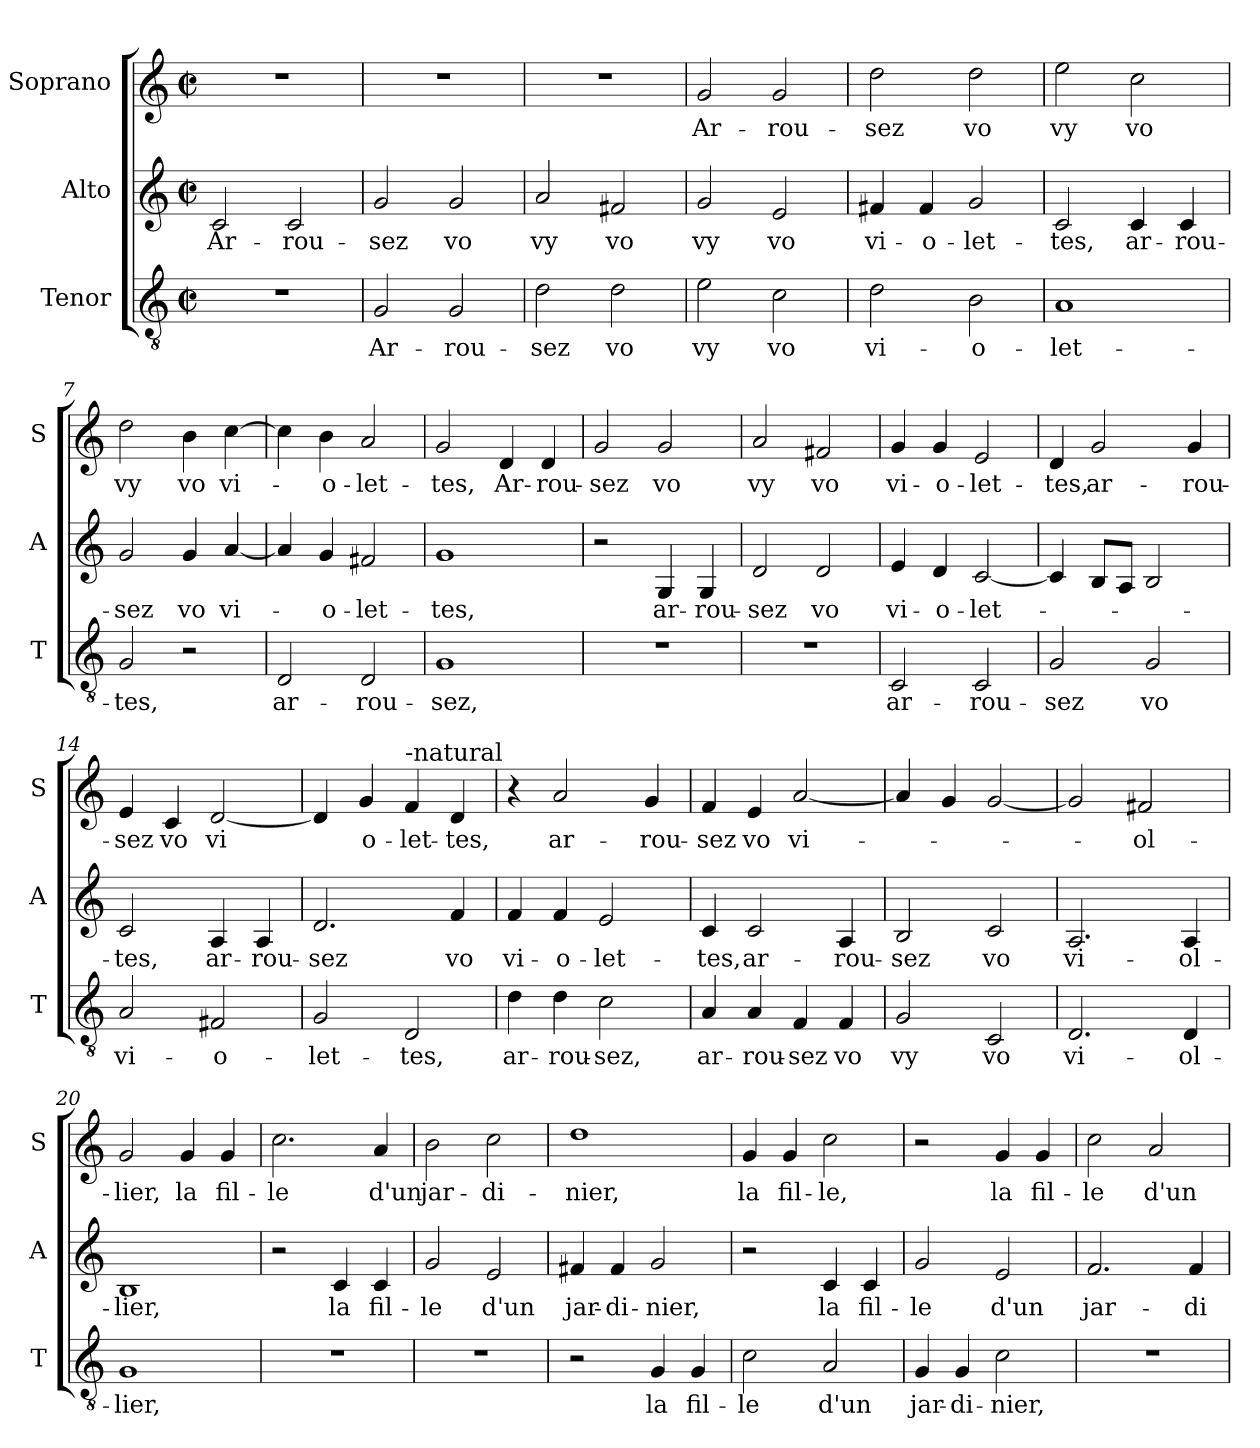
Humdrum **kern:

**kern	**text	**kern	**text	**kern	**text
*part3	*part3	*part2	*part2	*part1	*part1
*staff3	*staff3	*staff2	*staff2	*staff1	*staff1
*I"Tenor	*	*I"Alto	*	*I"Soprano	*
*I'T	*	*I'A	*	*I'S	*
*clefGv2	*	*clefG2	*	*clefG2	*
*k[]	*	*k[]	*	*k[]	*
*C:	*	*C:	*	*C:	*
*M2/2	*	*M2/2	*	*M2/2	*
*met(c|)	*	*met(c|)	*	*met(c|)	*
=1	=1	=1	=1	=1	=1
!	!	!	!LO:LY:b	!	!
1r	.	2c/	Ar-	1r	.
!	!	!	!LO:LY:b	!	!
.	.	2c/	-rou-	.	.
=2	=2	=2	=2	=2	=2
!	!LO:LY:b	!	!LO:LY:b	!	!
2G/	Ar-	2g/	-sez	1r	.
!	!LO:LY:b	!	!LO:LY:b	!	!
2G/	-rou-	2g/	vo	.	.
=3	=3	=3	=3	=3	=3
!	!LO:LY:b	!	!LO:LY:b	!	!
2d\	-sez	2a/	vy	1r	.
!	!LO:LY:b	!	!LO:LY:b	!	!
2d\	vo	2f#X/	vo	.	.
=4	=4	=4	=4	=4	=4
!	!LO:LY:b	!	!LO:LY:b	!	!LO:LY:b
2e\	vy	2g/	vy	2g/	Ar-
!	!LO:LY:b	!	!LO:LY:b	!	!LO:LY:b
2c\	vo	2e/	vo	2g/	-rou-
=5	=5	=5	=5	=5	=5
!	!LO:LY:b	!	!LO:LY:b	!	!LO:LY:b
2d\	vi-	4f#X/	vi-	2dd\	-sez
!	!	!	!LO:LY:b	!	!
.	.	4f#/	-o-	.	.
!	!LO:LY:b	!	!LO:LY:b	!	!LO:LY:b
2B\	-o-	2g/	-let-	2dd\	vo
!!LO:LB:g=z
=6	=6	=6	=6	=6	=6
!	!LO:LY:b	!	!LO:LY:b	!	!LO:LY:b
1A	-let-	2c/	-tes,	2ee\	vy
!	!	!	!LO:LY:b	!	!LO:LY:b
.	.	4c/	ar-	2cc\	vo
!	!	!	!LO:LY:b	!	!
.	.	4c/	-rou-	.	.
=7	=7	=7	=7	=7	=7
!	!LO:LY:b	!	!LO:LY:b	!	!LO:LY:b
2G/	-tes,	2g/	-sez	2dd\	vy
!	!	!	!LO:LY:b	!	!LO:LY:b
2r	.	4g/	vo	4b\	vo
!	!	!	!LO:LY:b	!	!LO:LY:b
.	.	[4a/	vi-	[4cc\	vi-
=8	=8	=8	=8	=8	=8
!	!LO:LY:b	!	!	!	!
2D/	ar-	4a/]	.	4cc\]	.
!	!	!	!LO:LY:b	!	!LO:LY:b
.	.	4g/	-o-	4b\	-o-
!	!LO:LY:b	!	!LO:LY:b	!	!LO:LY:b
2D/	-rou-	2f#X/	-let-	2a/	-let-
=9	=9	=9	=9	=9	=9
!	!LO:LY:b	!	!LO:LY:b	!	!LO:LY:b
1G	-sez,	1g	-tes,	2g/	-tes,
!	!	!	!	!	!LO:LY:b
.	.	.	.	4d/	Ar-
!	!	!	!	!	!LO:LY:b
.	.	.	.	4d/	-rou-
=10	=10	=10	=10	=10	=10
!	!	!	!	!	!LO:LY:b
1r	.	2r	.	2g/	-sez
!	!	!	!LO:LY:b	!	!LO:LY:b
.	.	4G/	ar-	2g/	vo
!	!	!	!LO:LY:b	!	!
.	.	4G/	-rou-	.	.
=11	=11	=11	=11	=11	=11
!	!	!	!LO:LY:b	!	!LO:LY:b
1r	.	2d/	-sez	2a/	vy
!	!	!	!LO:LY:b	!	!LO:LY:b
.	.	2d/	vo	2f#X/	vo
!!LO:LB:g=z
=12	=12	=12	=12	=12	=12
!	!LO:LY:b	!	!LO:LY:b	!	!LO:LY:b
2C/	ar-	4e/	vi-	4g/	vi-
!	!	!	!LO:LY:b	!	!LO:LY:b
.	.	4d/	-o-	4g/	-o-
!	!LO:LY:b	!	!LO:LY:b	!	!LO:LY:b
2C/	-rou-	[2c/	-let-	2e/	-let-
=13	=13	=13	=13	=13	=13
!	!LO:LY:b	!	!	!	!LO:LY:b
2G/	-sez	4c/]	.	4d/	-tes,
!	!	!	!	!	!LO:LY:b
.	.	8B/L	.	2g/	ar-
.	.	8A/J	.	.	.
!	!LO:LY:b	!	!	!	!
2G/	vo	2B/	.	.	.
!	!	!	!	!	!LO:LY:b
.	.	.	.	4g/	-rou-
=14	=14	=14	=14	=14	=14
!	!LO:LY:b	!	!LO:LY:b	!	!LO:LY:b
2A/	vi-	2c/	-tes,	4e/	-sez
!	!	!	!	!	!LO:LY:b
.	.	.	.	4c/	vo
!	!LO:LY:b	!	!LO:LY:b	!	!LO:LY:b
2F#X/	-o-	4A/	ar-	[2d/	vi
!	!	!	!LO:LY:b	!	!
.	.	4A/	-rou-	.	.
=15	=15	=15	=15	=15	=15
!	!LO:LY:b	!	!LO:LY:b	!	!
2G/	-let-	2.d/	-sez	4d/]	.
!	!	!	!	!	!LO:LY:b
.	.	.	.	4g/	o-
!	!	!	!	!LO:TX:a:t=-natural	!
!	!LO:LY:b	!	!	!	!LO:LY:b
2D/	-tes,	.	.	4f/	-let-
!	!	!	!LO:LY:b	!	!LO:LY:b
.	.	4f/	vo	4d/	-tes,
=16	=16	=16	=16	=16	=16
!	!LO:LY:b	!	!LO:LY:b	!	!
4d\	ar-	4f/	vi-	4r	.
!	!LO:LY:b	!	!LO:LY:b	!	!LO:LY:b
4d\	-rou-	4f/	-o-	2a/	ar-
!	!LO:LY:b	!	!LO:LY:b	!	!
2c\	-sez,	2e/	-let-	.	.
!	!	!	!	!	!LO:LY:b
.	.	.	.	4g/	-rou-
=17	=17	=17	=17	=17	=17
!	!LO:LY:b	!	!LO:LY:b	!	!LO:LY:b
4A/	ar-	4c/	-tes,	4f/	-sez
!	!LO:LY:b	!	!LO:LY:b	!	!LO:LY:b
4A/	-rou-	2c/	ar-	4e/	vo
!	!LO:LY:b	!	!	!	!LO:LY:b
4F/	-sez	.	.	[2a/	vi-
!	!LO:LY:b	!	!LO:LY:b	!	!
4F/	vo	4A/	-rou-	.	.
!!LO:PB:g=z
=18	=18	=18	=18	=18	=18
!	!LO:LY:b	!	!LO:LY:b	!	!
2G/	vy	2B/	-sez	4a/]	.
.	.	.	.	4g/	.
!	!LO:LY:b	!	!LO:LY:b	!	!
2C/	vo	2c/	vo	[2g/	.
=19	=19	=19	=19	=19	=19
!	!LO:LY:b	!	!LO:LY:b	!	!
2.D/	vi-	2.A/	vi-	2g/]	.
!	!	!	!	!	!LO:LY:b
.	.	.	.	2f#X/	-ol-
!	!LO:LY:b	!	!LO:LY:b	!	!
4D/	-ol-	4A/	-ol-	.	.
=20	=20	=20	=20	=20	=20
!	!LO:LY:b	!	!LO:LY:b	!	!LO:LY:b
1G	-lier,	1B	-lier,	2g/	-lier,
!	!	!	!	!	!LO:LY:b
.	.	.	.	4g/	la
!	!	!	!	!	!LO:LY:b
.	.	.	.	4g/	fil-
=21	=21	=21	=21	=21	=21
!	!	!	!	!	!LO:LY:b
1r	.	2r	.	2.cc\	-le
!	!	!	!LO:LY:b	!	!
.	.	4c/	la	.	.
!	!	!	!LO:LY:b	!	!LO:LY:b
.	.	4c/	fil-	4a/	d'un
=22	=22	=22	=22	=22	=22
!	!	!	!LO:LY:b	!	!LO:LY:b
1r	.	2g/	-le	2b\	jar-
!	!	!	!LO:LY:b	!	!LO:LY:b
.	.	2e/	d'un	2cc\	-di-
=23	=23	=23	=23	=23	=23
!	!	!	!LO:LY:b	!	!LO:LY:b
2r	.	4f#X/	jar-	1dd	-nier,
!	!	!	!LO:LY:b	!	!
.	.	4f#/	-di-	.	.
!	!LO:LY:b	!	!LO:LY:b	!	!
4G/	la	2g/	-nier,	.	.
!	!LO:LY:b	!	!	!	!
4G/	fil-	.	.	.	.
!!LO:LB:g=z
=24	=24	=24	=24	=24	=24
!	!LO:LY:b	!	!	!	!LO:LY:b
2c\	-le	2r	.	4g/	la
!	!	!	!	!	!LO:LY:b
.	.	.	.	4g/	fil-
!	!LO:LY:b	!	!LO:LY:b	!	!LO:LY:b
2A/	d'un	4c/	la	2cc\	-le,
!	!	!	!LO:LY:b	!	!
.	.	4c/	fil-	.	.
=25	=25	=25	=25	=25	=25
!	!LO:LY:b	!	!LO:LY:b	!	!
4G/	jar-	2g/	-le	2r	.
!	!LO:LY:b	!	!	!	!
4G/	-di-	.	.	.	.
!	!LO:LY:b	!	!LO:LY:b	!	!LO:LY:b
2c\	-nier,	2e/	d'un	4g/	la
!	!	!	!	!	!LO:LY:b
.	.	.	.	4g/	fil-
=26	=26	=26	=26	=26	=26
!	!	!	!LO:LY:b	!	!LO:LY:b
1r	.	2.f/	jar-	2cc\	-le
!	!	!	!	!	!LO:LY:b
.	.	.	.	2a/	d'un
!	!	!	!LO:LY:b	!	!
.	.	4f/	-di-	.	.
=	=	=	=	=	=
*-	*-	*-	*-	*-	*-
